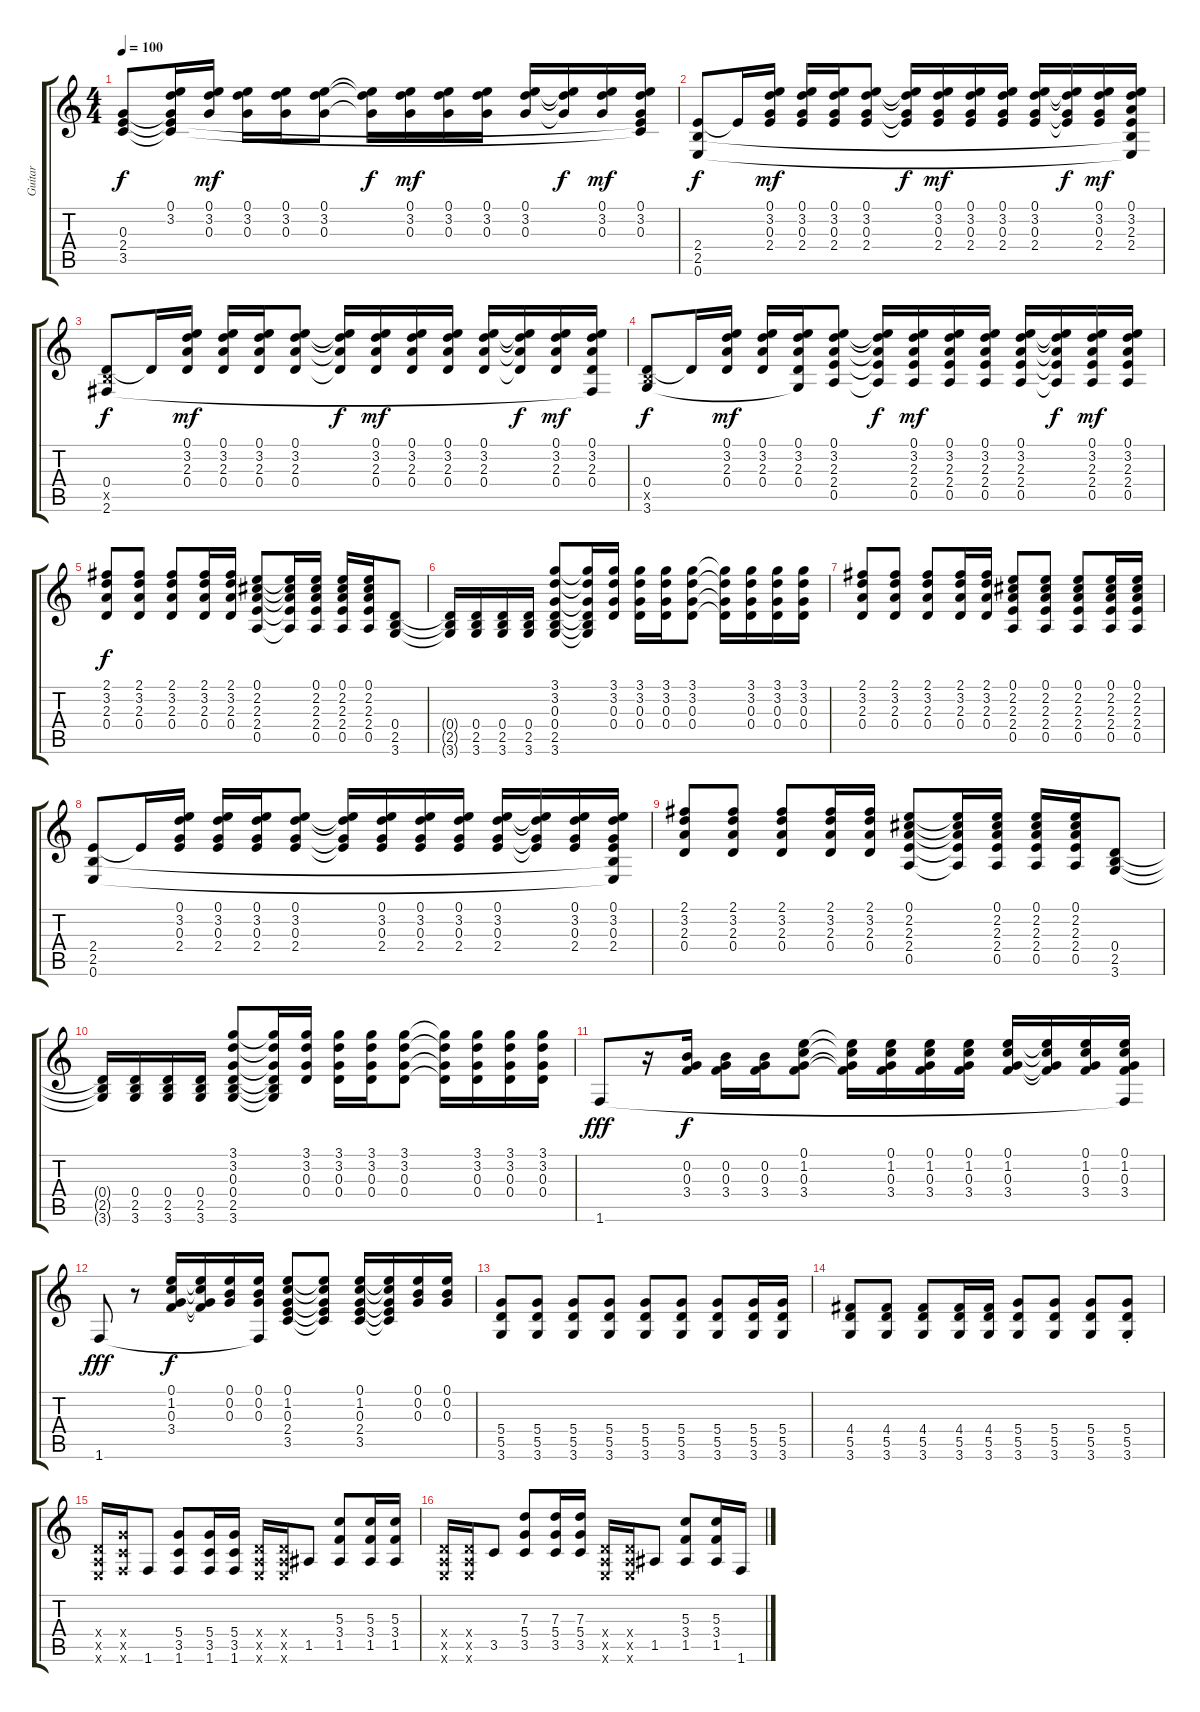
\track ("Guitar" "Guitar") {instrument acousticguitarnylon}
\staff {score tabs}
\tuning (E4 B3 G3 D3 A2 E2) {hide}
\ts (4 4)
\tempo 100
\clef g2
\ks c
(0.3 2.4 3.5).8{dy f} (0.1{t} 3.2{t} 0.3{t} 2.4{t} 3.5{t}).16 (0.1 3.2 0.3).16{dy mf} (0.1 3.2 0.3).16 (0.1 3.2 0.3).16 (0.1 3.2 0.3).8 (0.1{t} 3.2{t} 0.3{t}).16{dy f} (0.1 3.2 0.3).16{dy mf} (0.1 3.2 0.3).16 (0.1 3.2 0.3).16 (0.1 3.2 0.3).16 (0.1{t} 3.2{t} 0.3{t}).16{dy f} (0.1 3.2 0.3).16{dy mf} (0.1 3.2 0.3 2.4{t} 3.5{t}).16 |
(2.4 2.5 0.6).8{dy f} 2.4{t}.16 (0.1 3.2 0.3 2.4).16{dy mf} (0.1 3.2 0.3 2.4).16 (0.1 3.2 0.3 2.4).16 (0.1 3.2 0.3 2.4).8 (0.1{t} 3.2{t} 0.3{t} 2.4{t}).16{dy f} (0.1 3.2 0.3 2.4).16{dy mf} (0.1 3.2 0.3 2.4).16 (0.1 3.2 0.3 2.4).16 (0.1 3.2 0.3 2.4).16 (0.1{t} 3.2{t} 0.3{t} 2.4{t}).16{dy f} (0.1 3.2 0.3 2.4).16{dy mf} (0.1 3.2 2.3 2.4 2.5{t} 0.6{t}).16 |
(0.4 2.5{x} 2.6).8{dy f} 0.4{t}.16 (0.1 3.2 2.3 0.4).16{dy mf} (0.1 3.2 2.3 0.4).16 (0.1 3.2 2.3 0.4).16 (0.1 3.2 2.3 0.4).8 (0.1{t} 3.2{t} 2.3{t} 0.4{t}).16{dy f} (0.1 3.2 2.3 0.4).16{dy mf} (0.1 3.2 2.3 0.4).16 (0.1 3.2 2.3 0.4).16 (0.1 3.2 2.3 0.4).16 (0.1{t} 3.2{t} 2.3{t} 0.4{t}).16{dy f} (0.1 3.2 2.3 0.4).16{dy mf} (0.1 3.2 2.3 0.4 2.6{t}).16 |
(0.4 2.5{x} 3.6).8{dy f} 0.4{t}.16 (0.1 3.2 2.3 0.4).16{dy mf} (0.1 3.2 2.3 0.4).16 (0.1 3.2 2.3 0.4 3.6{t}).16 (0.1 3.2 2.3 2.4 0.5).8 (0.1{t} 3.2{t} 2.3{t} 2.4{t} 0.5{t}).16{dy f} (0.1 3.2 2.3 2.4 0.5).16{dy mf} (0.1 3.2 2.3 2.4 0.5).16 (0.1 3.2 2.3 2.4 0.5).16 (0.1 3.2 2.3 2.4 0.5).16 (0.1{t} 3.2{t} 2.3{t} 2.4{t} 0.5{t}).16{dy f} (0.1 3.2 2.3 2.4 0.5).16{dy mf} (0.1 3.2 2.3 2.4 0.5).16 |
(2.1 3.2 2.3 0.4).8{dy f} (2.1 3.2 2.3 0.4).8 (2.1 3.2 2.3 0.4).8 (2.1 3.2 2.3 0.4).16 (2.1 3.2 2.3 0.4).16 (0.1 2.2 2.3 2.4 0.5).8 (0.1{t} 2.2{t} 2.3{t} 2.4{t} 0.5{t}).16 (0.1 2.2 2.3 2.4 0.5).16 (0.1 2.2 2.3 2.4 0.5).16 (0.1 2.2 2.3 2.4 0.5).16 (0.4 2.5 3.6).8 |
(0.4{t} 2.5{t} 3.6{t}).16 (0.4 2.5 3.6).16 (0.4 2.5 3.6).16 (0.4 2.5 3.6).16 (3.1 3.2 0.3 0.4 2.5 3.6).8 (3.1{t} 3.2{t} 0.3{t} 0.4{t} 2.5{t} 3.6{t}).16 (3.1 3.2 0.3 0.4).16 (3.1 3.2 0.3 0.4).16 (3.1 3.2 0.3 0.4).16 (3.1 3.2 0.3 0.4).8 (3.1{t} 3.2{t} 0.3{t} 0.4{t}).16 (3.1 3.2 0.3 0.4).16 (3.1 3.2 0.3 0.4).16 (3.1 3.2 0.3 0.4).16 |
(2.1 3.2 2.3 0.4).8 (2.1 3.2 2.3 0.4).8 (2.1 3.2 2.3 0.4).8 (2.1 3.2 2.3 0.4).16 (2.1 3.2 2.3 0.4).16 (0.1 2.2 2.3 2.4 0.5).8 (0.1 2.2 2.3 2.4 0.5).8 (0.1 2.2 2.3 2.4 0.5).8 (0.1 2.2 2.3 2.4 0.5).16 (0.1 2.2 2.3 2.4 0.5).16 |
(2.4 2.5 0.6).8 2.4{t}.16 (0.1 3.2 0.3 2.4).16 (0.1 3.2 0.3 2.4).16 (0.1 3.2 0.3 2.4).16 (0.1 3.2 0.3 2.4).8 (0.1{t} 3.2{t} 0.3{t} 2.4{t}).16 (0.1 3.2 0.3 2.4).16 (0.1 3.2 0.3 2.4).16 (0.1 3.2 0.3 2.4).16 (0.1 3.2 0.3 2.4).16 (0.1{t} 3.2{t} 0.3{t} 2.4{t}).16 (0.1 3.2 0.3 2.4).16 (0.1 3.2 0.3 2.4 2.5{t} 0.6{t}).16 |
(2.1 3.2 2.3 0.4).8 (2.1 3.2 2.3 0.4).8 (2.1 3.2 2.3 0.4).8 (2.1 3.2 2.3 0.4).16 (2.1 3.2 2.3 0.4).16 (0.1 2.2 2.3 2.4 0.5).8 (0.1{t} 2.2{t} 2.3{t} 2.4{t} 0.5{t}).16 (0.1 2.2 2.3 2.4 0.5).16 (0.1 2.2 2.3 2.4 0.5).16 (0.1 2.2 2.3 2.4 0.5).16 (0.4 2.5 3.6).8 |
(0.4{t} 2.5{t} 3.6{t}).16 (0.4 2.5 3.6).16 (0.4 2.5 3.6).16 (0.4 2.5 3.6).16 (3.1 3.2 0.3 0.4 2.5 3.6).8 (3.1{t} 3.2{t} 0.3{t} 0.4{t} 2.5{t} 3.6{t}).16 (3.1 3.2 0.3 0.4).16 (3.1 3.2 0.3 0.4).16 (3.1 3.2 0.3 0.4).16 (3.1 3.2 0.3 0.4).8 (3.1{t} 3.2{t} 0.3{t} 0.4{t}).16 (3.1 3.2 0.3 0.4).16 (3.1 3.2 0.3 0.4).16 (3.1 3.2 0.3 0.4).16 |
1.6.8{dy fff} r.16 (0.2 0.3 3.4).16{dy f} (0.2 0.3 3.4).16 (0.2 0.3 3.4).16 (0.1 1.2 0.3 3.4).8 (0.1{t} 1.2{t} 0.3{t} 3.4{t}).16 (0.1 1.2 0.3 3.4).16 (0.1 1.2 0.3 3.4).16 (0.1 1.2 0.3 3.4).16 (0.1 1.2 0.3 3.4).16 (0.1{t} 1.2{t} 0.3{t} 3.4{t}).16 (0.1 1.2 0.3 3.4).16 (0.1 1.2 0.3 3.4 1.6{t}).16 |
1.6.8{dy fff} r.8 (0.1 1.2 0.3 3.4).16{dy f} (0.1{t} 1.2{t} 0.3{t} 3.4{t}).16 (0.1 0.2 0.3).16 (0.1 0.2 0.3 1.6{t}).16 (0.1 1.2 0.3 2.4 3.5).8 (0.1{t} 1.2{t} 0.3{t} 2.4{t} 3.5{t}).8 (0.1 1.2 0.3 2.4 3.5).16 (0.1{t} 1.2{t} 0.3{t} 2.4{t} 3.5{t}).16 (0.1 0.2 0.3).16 (0.1 0.2 0.3).16 |
(5.4 5.5 3.6).8 (5.4 5.5 3.6).8 (5.4 5.5 3.6).8 (5.4 5.5 3.6).8 (5.4 5.5 3.6).8 (5.4 5.5 3.6).8 (5.4 5.5 3.6).8 (5.4 5.5 3.6).16 (5.4 5.5 3.6).16 |
(4.4 5.5 3.6).8 (4.4 5.5 3.6).8 (4.4 5.5 3.6).8 (4.4 5.5 3.6).16 (4.4 5.5 3.6).16 (5.4 5.5 3.6).8 (5.4 5.5 3.6).8 (5.4 5.5 3.6).8 (5.4{st} 5.5{st} 3.6{st}).8 |
(0.4{x} 0.5{x} 0.6{x}).16 (5.4{x} 3.5{x} 1.6{x}).16 1.6.8 (5.4 3.5 1.6).8 (5.4 3.5 1.6).16 (5.4 3.5 1.6).16 (0.4{x} 0.5{x} 0.6{x}).16 (0.4{x} 0.5{x} 0.6{x}).16 1.5.8 (5.3 3.4 1.5).8 (5.3 3.4 1.5).16 (5.3 3.4 1.5).16 |
(0.4{x} 0.5{x} 0.6{x}).16 (0.4{x} 0.5{x} 0.6{x}).16 3.5.8 (7.3 5.4 3.5).8 (7.3 5.4 3.5).16 (7.3 5.4 3.5).16 (0.4{x} 0.5{x} 0.6{x}).16 (0.4{x} 0.5{x} 0.6{x}).16 1.5.8 (5.3 3.4 1.5).8 (5.3 3.4 1.5).16 1.6.16
